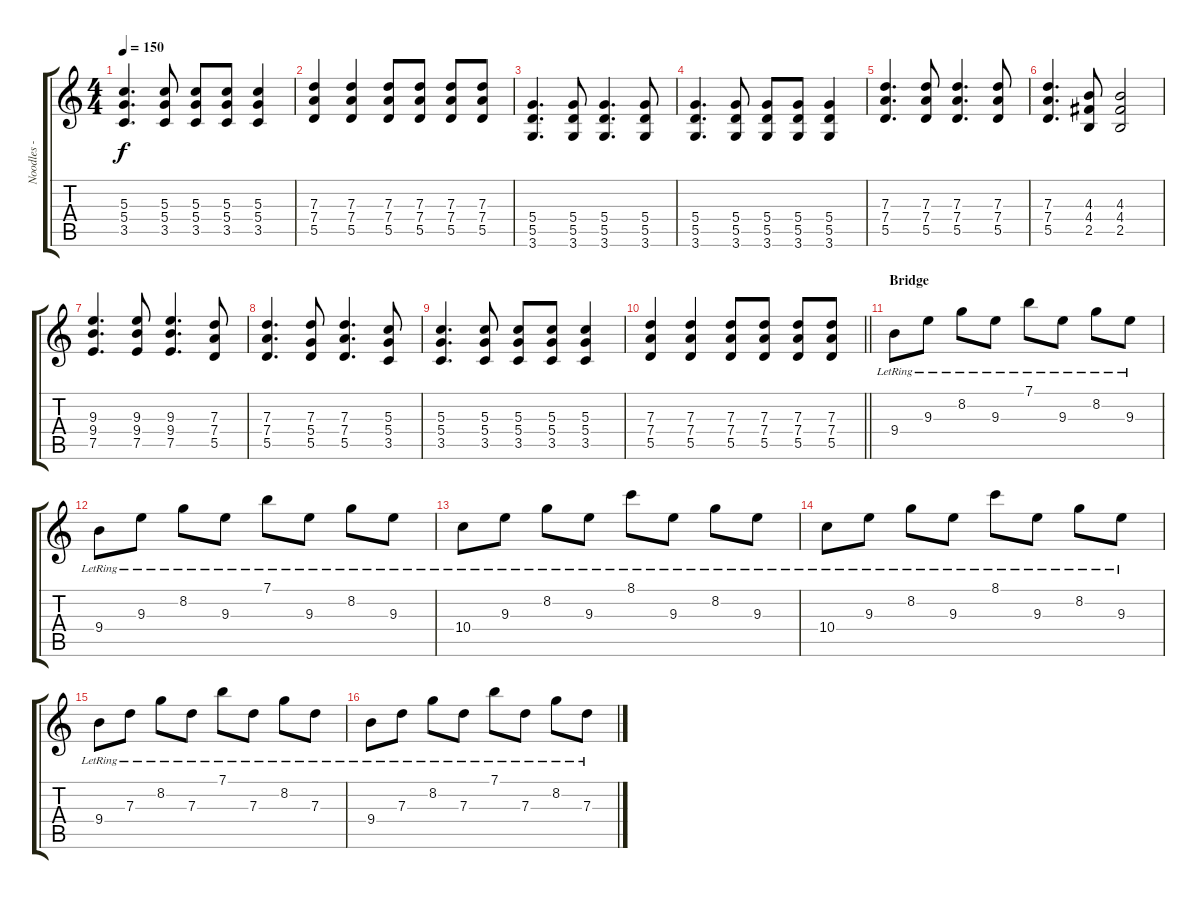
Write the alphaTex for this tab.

\track ("Noodles - Guitar" "Noodles - ") {instrument electricguitarjazz}
\staff {score tabs}
\tuning (E4 B3 G3 D3 A2 E2) {hide}
\ts (4 4)
\tempo 150
\clef g2
\ks c
(5.3 5.4 3.5).4{d dy f} (5.3 5.4 3.5).8 (5.3 5.4 3.5).8 (5.3 5.4 3.5).8 (5.3 5.4 3.5).4 |
(7.3 7.4 5.5).4 (7.3 7.4 5.5).4 (7.3 7.4 5.5).8 (7.3 7.4 5.5).8 (7.3 7.4 5.5).8 (7.3 7.4 5.5).8 |
(5.4 5.5 3.6).4{d} (5.4 5.5 3.6).8 (5.4 5.5 3.6).4{d} (5.4 5.5 3.6).8 |
(5.4 5.5 3.6).4{d} (5.4 5.5 3.6).8 (5.4 5.5 3.6).8 (5.4 5.5 3.6).8 (5.4 5.5 3.6).4 |
(7.3 7.4 5.5).4{d} (7.3 7.4 5.5).8 (7.3 7.4 5.5).4{d} (7.3 7.4 5.5).8 |
(7.3 7.4 5.5).4{d} (4.3 4.4 2.5).8 (4.3 4.4 2.5).2 |
(9.3 9.4 7.5).4{d} (9.3 9.4 7.5).8 (9.3 9.4 7.5).4{d} (7.3 7.4 5.5).8 |
(7.3 7.4 5.5).4{d} (7.3 5.4 5.5).8 (7.3 7.4 5.5).4{d} (5.3 5.4 3.5).8 |
(5.3 5.4 3.5).4{d} (5.3 5.4 3.5).8 (5.3 5.4 3.5).8 (5.3 5.4 3.5).8 (5.3 5.4 3.5).4 |
\barLineRight lightlight
(7.3 7.4 5.5).4 (7.3 7.4 5.5).4 (7.3 7.4 5.5).8 (7.3 7.4 5.5).8 (7.3 7.4 5.5).8 (7.3 7.4 5.5).8 |
\section ("" "Bridge")
9.4{lr}.8{volume 13 instrument electricguitarjazz} 9.3{lr}.8 8.2{lr}.8 9.3{lr}.8 7.1{lr}.8 9.3{lr}.8 8.2{lr}.8 9.3{lr}.8 |
9.4{lr}.8 9.3{lr}.8 8.2{lr}.8 9.3{lr}.8 7.1{lr}.8 9.3{lr}.8 8.2{lr}.8 9.3{lr}.8 |
10.4{lr}.8 9.3{lr}.8 8.2{lr}.8 9.3{lr}.8 8.1{lr}.8 9.3{lr}.8 8.2{lr}.8 9.3{lr}.8 |
10.4{lr}.8 9.3{lr}.8 8.2{lr}.8 9.3{lr}.8 8.1{lr}.8 9.3{lr}.8 8.2{lr}.8 9.3{lr}.8 |
9.4{lr}.8 7.3{lr}.8 8.2{lr}.8 7.3{lr}.8 7.1{lr}.8 7.3{lr}.8 8.2{lr}.8 7.3{lr}.8 |
9.4{lr}.8 7.3{lr}.8 8.2{lr}.8 7.3{lr}.8 7.1{lr}.8 7.3{lr}.8 8.2{lr}.8 7.3{lr}.8
